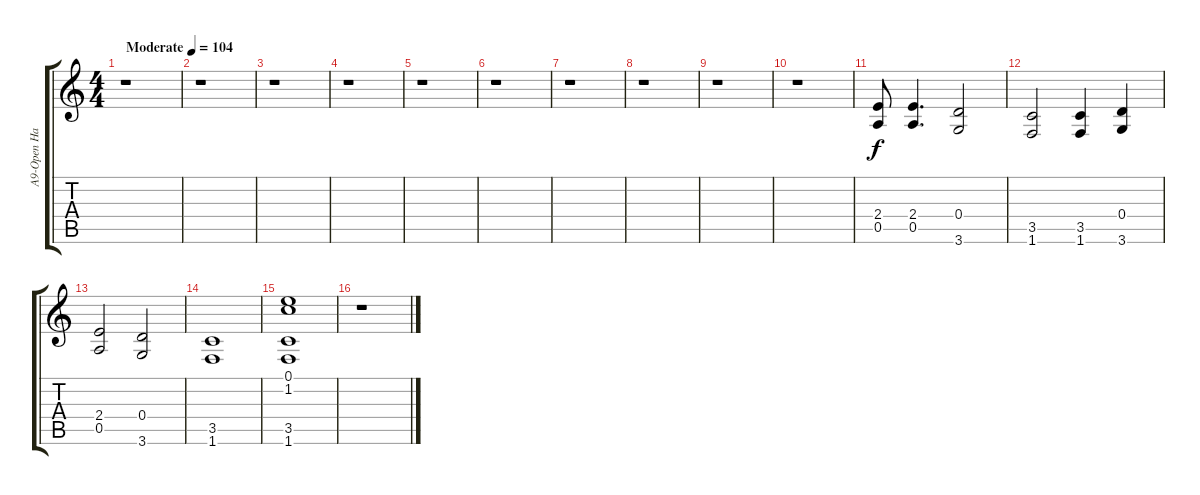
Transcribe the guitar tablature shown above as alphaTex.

\track ("A9-Open Hard 1 " "A9-Open Ha") {instrument electricguitarclean}
\staff {score tabs}
\tuning (E4 B3 G3 D3 A2 E2) {hide}
\ts (4 4)
\tempo (104 "Moderate")
\clef g2
\ks c
r.1{dy f instrument electricguitarclean} |
r.1 |
r.1 |
r.1 |
r.1 |
r.1 |
r.1 |
r.1 |
r.1 |
r.1 |
(2.4 0.5).8 (2.4 0.5).4{d} (0.4 3.6).2 |
(3.5 1.6).2 (3.5 1.6).4 (0.4 3.6).4 |
(2.4 0.5).2 (0.4 3.6).2 |
(3.5 1.6).1 |
(0.1 1.2 3.5 1.6).1 |
r.1
